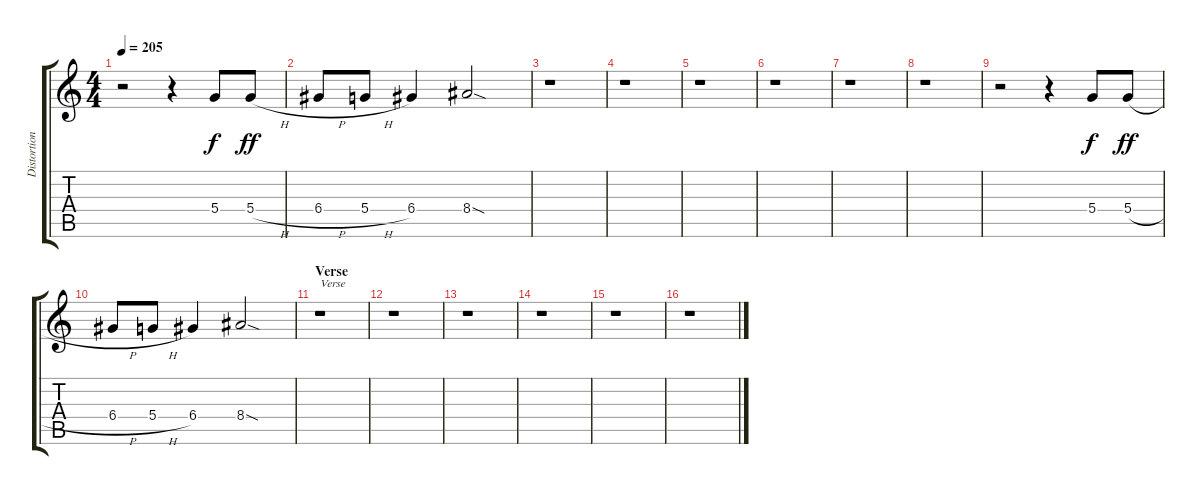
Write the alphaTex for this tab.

\track ("Distortion Guitar" "Distortion") {instrument distortionguitar}
\staff {score tabs}
\tuning (E4 B3 G3 D3 A2 E2) {hide}
\ts (4 4)
\tempo 205
\clef g2
\ks c
r.2{dy f} r.4 5.4.8 5.4{h}.8{dy ff} |
6.4{h}.8 5.4{h}.8 6.4.4 8.4{sod}.2 |
r.1 |
r.1 |
r.1 |
r.1 |
r.1 |
r.1 |
r.2 r.4 5.4.8{dy f} 5.4{h}.8{dy ff} |
6.4{h}.8 5.4{h}.8 6.4.4 8.4{sod}.2 |
\section ("" "Verse")
r.1{txt "Verse"} |
r.1 |
r.1 |
r.1 |
r.1 |
r.1
